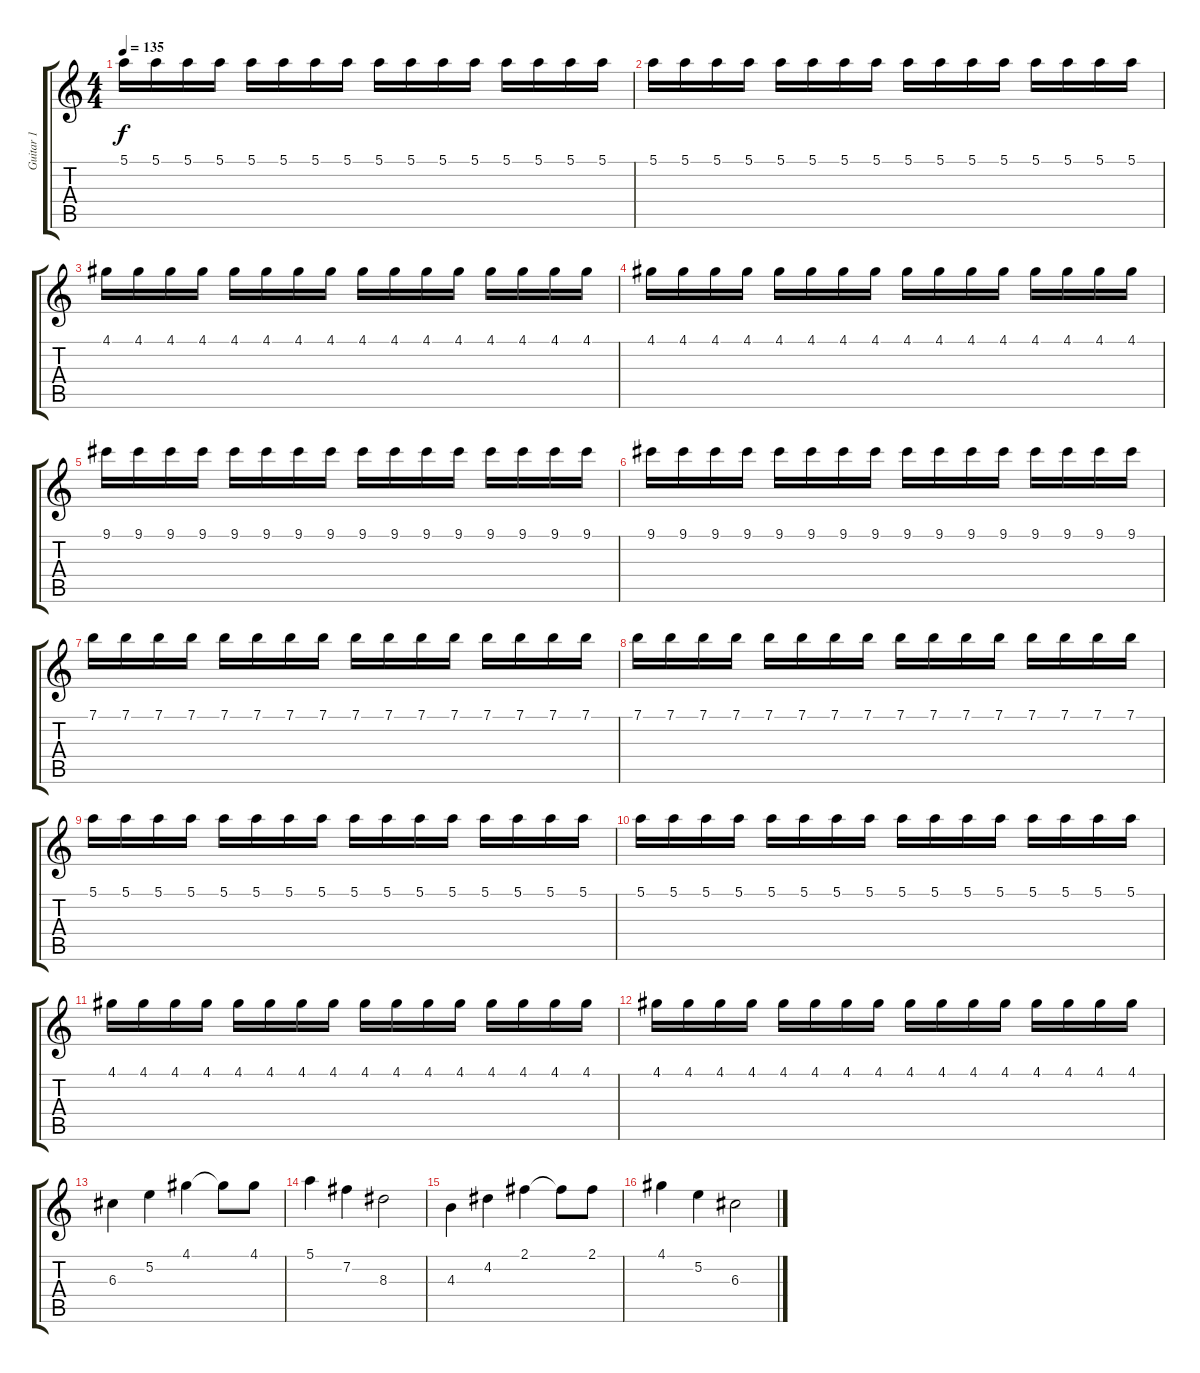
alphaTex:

\track ("Guitar 1" "Guitar 1") {instrument distortionguitar}
\staff {score tabs}
\tuning (E4 B3 G3 D3 A2 E2) {hide}
\ts (4 4)
\tempo 135
\clef g2
\ks c
5.1.16{dy f} 5.1.16 5.1.16 5.1.16 5.1.16 5.1.16 5.1.16 5.1.16 5.1.16 5.1.16 5.1.16 5.1.16 5.1.16 5.1.16 5.1.16 5.1.16 |
5.1.16 5.1.16 5.1.16 5.1.16 5.1.16 5.1.16 5.1.16 5.1.16 5.1.16 5.1.16 5.1.16 5.1.16 5.1.16 5.1.16 5.1.16 5.1.16 |
4.1.16 4.1.16 4.1.16 4.1.16 4.1.16 4.1.16 4.1.16 4.1.16 4.1.16 4.1.16 4.1.16 4.1.16 4.1.16 4.1.16 4.1.16 4.1.16 |
4.1.16 4.1.16 4.1.16 4.1.16 4.1.16 4.1.16 4.1.16 4.1.16 4.1.16 4.1.16 4.1.16 4.1.16 4.1.16 4.1.16 4.1.16 4.1.16 |
9.1.16{volume 10} 9.1.16 9.1.16 9.1.16 9.1.16 9.1.16 9.1.16 9.1.16 9.1.16 9.1.16 9.1.16 9.1.16 9.1.16 9.1.16 9.1.16 9.1.16 |
9.1.16 9.1.16 9.1.16 9.1.16 9.1.16 9.1.16 9.1.16 9.1.16 9.1.16 9.1.16 9.1.16 9.1.16 9.1.16 9.1.16 9.1.16 9.1.16 |
7.1.16 7.1.16 7.1.16 7.1.16 7.1.16 7.1.16 7.1.16 7.1.16 7.1.16 7.1.16 7.1.16 7.1.16 7.1.16 7.1.16 7.1.16 7.1.16 |
7.1.16 7.1.16 7.1.16 7.1.16 7.1.16 7.1.16 7.1.16 7.1.16 7.1.16 7.1.16 7.1.16 7.1.16 7.1.16 7.1.16 7.1.16 7.1.16 |
5.1.16 5.1.16 5.1.16 5.1.16 5.1.16 5.1.16 5.1.16 5.1.16 5.1.16 5.1.16 5.1.16 5.1.16 5.1.16 5.1.16 5.1.16 5.1.16 |
5.1.16 5.1.16 5.1.16 5.1.16 5.1.16 5.1.16 5.1.16 5.1.16 5.1.16 5.1.16 5.1.16 5.1.16 5.1.16 5.1.16 5.1.16 5.1.16 |
4.1.16 4.1.16 4.1.16 4.1.16 4.1.16 4.1.16 4.1.16 4.1.16 4.1.16 4.1.16 4.1.16 4.1.16 4.1.16 4.1.16 4.1.16 4.1.16 |
4.1.16 4.1.16 4.1.16 4.1.16 4.1.16 4.1.16 4.1.16 4.1.16 4.1.16 4.1.16 4.1.16 4.1.16 4.1.16 4.1.16 4.1.16 4.1.16 |
6.3.4 5.2.4 4.1.4 4.1{t}.8 4.1.8 |
5.1.4 7.2.4 8.3.2 |
4.3.4 4.2.4 2.1.4 2.1{t}.8 2.1.8 |
4.1.4 5.2.4 6.3.2
